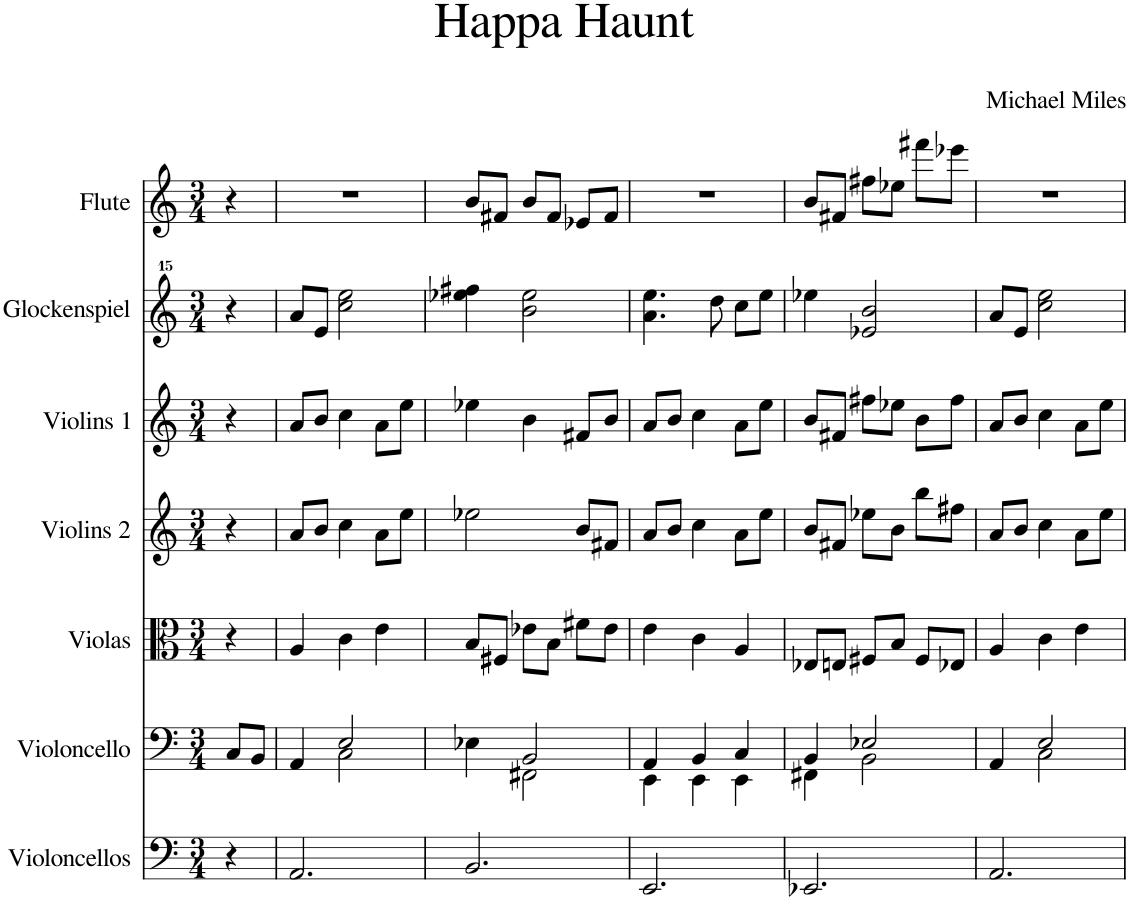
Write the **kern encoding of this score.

**kern	**kern	**kern	**kern	**kern	**kern	**kern
*part7	*part6	*part5	*part4	*part3	*part2	*part1
*staff7	*staff6	*staff5	*staff4	*staff3	*staff2	*staff1
*I"Violoncellos	*I"Violoncello	*I"Violas	*I"Violins 2	*I"Violins 1	*I"Glockenspiel	*I"Flute
*I'Vlcs.	*I'Vlc.	*I'Vlas.	*I'Vlns. 2	*I'Vlns. 1	*I'Glk.	*I'Fl.
*clefF4	*clefF4	*clefC3	*clefG2	*clefG2	*clefG^^2	*clefG2
*k[]	*k[]	*k[]	*k[]	*k[]	*k[]	*k[]
*M3/4	*M3/4	*M3/4	*M3/4	*M3/4	*M3/4	*M3/4
=1	=1	=1	=1	=1	=1	=1
4r	8C/L	4r	4r	4r	4r	4r
.	8BB/J	.	.	.	.	.
=2	=2	=2	=2	=2	=2	=2
*	*^	*	*	*	*	*
2.AA/	4AA/	4ryy	4A/	8a/L	8a/L	8aaa/L	2.r
.	.	.	.	8b/J	8b/J	8eee/J	.
.	2E/	2C\	4c\	4cc\	4cc\	2cccc\ 2eeee\	.
.	.	.	4e\	8a\L	8a\L	.	.
.	.	.	.	8ee\J	8ee\J	.	.
=3	=3	=3	=3	=3	=3	=3	=3
2.BB/	4E-X\	4ryy	8B/L	2ee-X\	4ee-X\	4eeee-X\ 4ffff#X\	8b/L
.	.	.	8F#X/J	.	.	.	8f#X/J
.	2BB/	2FF#X\	8e-X\L	.	4b\	2bbb\ 2eeee-\	8b/L
.	.	.	8B\J	.	.	.	8f#/J
.	.	.	8f#X\L	8b/L	8f#X/L	.	8e-X/L
.	.	.	8e-\J	8f#X/J	8b/J	.	8f#/J
=4	=4	=4	=4	=4	=4	=4	=4
2.EE/	4AA/	4EE\	4e\	8a/L	8a/L	4.aaa\ 4.eeee\	2.r
.	.	.	.	8b/J	8b/J	.	.
.	4BB/	4EE\	4c\	4cc\	4cc\	.	.
.	.	.	.	.	.	8dddd\	.
.	4C/	4EE\	4A/	8a\L	8a\L	8cccc\L	.
.	.	.	.	8ee\J	8ee\J	8eeee\J	.
=5	=5	=5	=5	=5	=5	=5	=5
2.EE-X/	4BB/	4FF#X\	8E-X/L	8b/L	8b/L	4eeee-X\	8b/L
.	.	.	8En/J	8f#X/J	8f#X/J	.	8f#X/J
.	2E-X/	2BB\	8F#X/L	8ee-X\L	8ff#X\L	2eee-X/ 2bbb/	8ff#X\L
.	.	.	8B/J	8b\J	8ee-X\J	.	8ee-X\J
.	.	.	8F#/L	8bb\L	8b\L	.	8fff#X\L
.	.	.	8E-X/J	8ff#X\J	8ff#\J	.	8eee-X\J
=6	=6	=6	=6	=6	=6	=6	=6
2.AA/	4AA/	4ryy	4A/	8a/L	8a/L	8aaa/L	2.r
.	.	.	.	8b/J	8b/J	8eee/J	.
.	2E/	2C\	4c\	4cc\	4cc\	2cccc\ 2eeee\	.
.	.	.	4e\	8a\L	8a\L	.	.
.	.	.	.	8ee\J	8ee\J	.	.
*	*v	*v	*	*	*	*	*
=	=	=	=	=	=	=
*-	*-	*-	*-	*-	*-	*-
